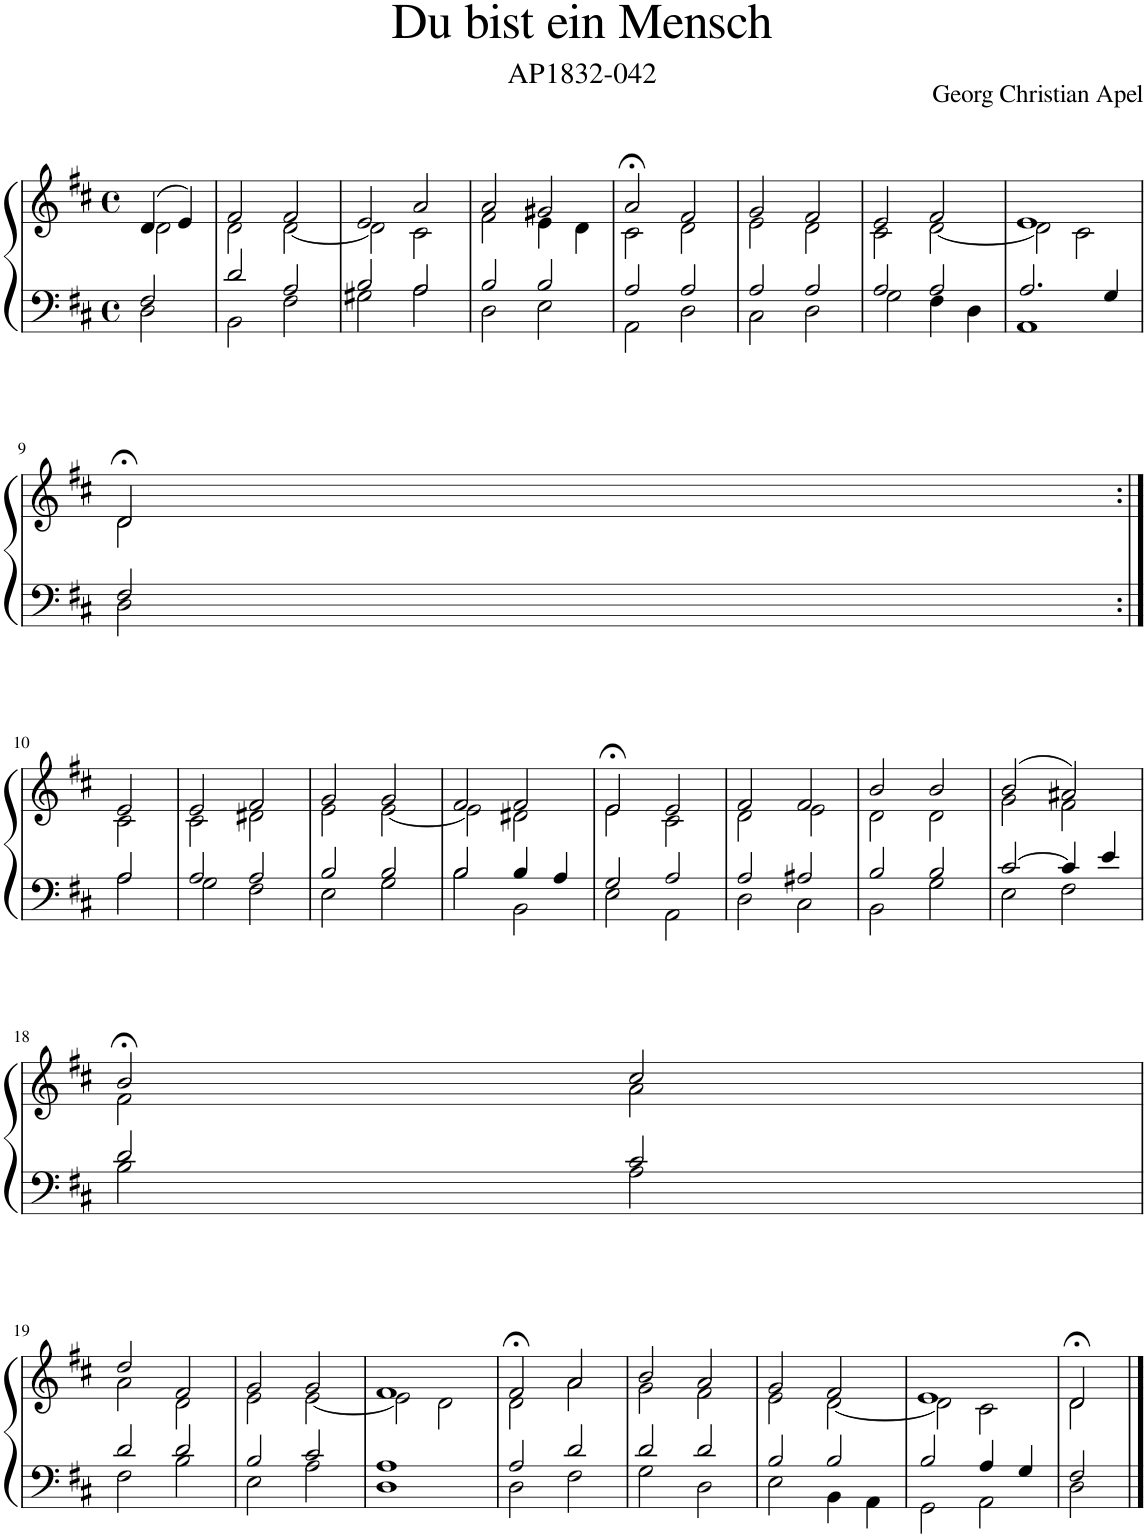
**kern	**kern
*part1	*part1
*staff2	*staff1
*I"Piano	*
*I'Pno.	*
*clefF4	*clefG2
*k[f#c#]	*k[f#c#]
*M4/4	*M4/4
*met(c)	*met(c)
=1	=1
*^	*^
2F#/	2D\	(4d/	2d\
.	.	4e/)	.
=2	=2	=2	=2
2d/	2BB\	2f#/	2d\
2A/	2F#\	2f#/	[2d\
=3	=3	=3	=3
2B/	2G#X\	2e/	2d\]
2A/	2A\	2a/	2c#\
=4	=4	=4	=4
2B/	2D\	2a/	2f#\
2B/	2E\	2g#X/	4e\
.	.	.	4d\
=5	=5	=5	=5
2A/	2AA\	2a;</	2c#\
2A/	2D\	2f#/	2d\
=6	=6	=6	=6
2A/	2C#\	2g/	2e\
2A/	2D\	2f#/	2d\
=7	=7	=7	=7
2A/	2G\	2e/	2c#\
2A/	4F#\	2f#/	[2d\
.	4D\	.	.
=8	=8	=8	=8
2.A/	1AA	1e	2d\]
.	.	.	2c#\
4G/	.	.	.
!!LO:LB:g=z	!!
=9	=9	=9	=9
2F#/	2D\	2d;</	2d\
!!LO:LB:g=z	!!
=10:|!	=10:|!	=10:|!	=10:|!
2A/	2A\	2e/	2c#\
=11	=11	=11	=11
2A/	2G\	2e/	2c#\
2A/	2F#\	2f#/	2d#X\
=12	=12	=12	=12
2B/	2E\	2g/	2e\
2B/	2G\	2g/	[2e\
=13	=13	=13	=13
2B/	2B\	2f#/	2e\]
4B/	2BB\	2f#/	2d#X\
4A/	.	.	.
=14	=14	=14	=14
2G/	2E\	2e;</	2e\
2A/	2AA\	2e/	2c#\
=15	=15	=15	=15
2A/	2D\	2f#/	2d\
2A#X/	2C#\	2f#/	2e\
=16	=16	=16	=16
2B/	2BB\	2b/	2d\
2B/	2G\	2b/	2d\
=17	=17	=17	=17
[2c#/	2E\	(2b/	2g\
4c#/]	2F#\	2a#X/)	2f#\
4e/	.	.	.
!!LO:LB:g=z	!!
=18	=18	=18	=18
2d/	2B\	2b;</	2f#\
2c#/	2A\	2cc#/	2a\
!!LO:LB:g=z	!!
=19	=19	=19	=19
2d/	2F#\	2dd/	2a\
2d/	2B\	2f#/	2d\
=20	=20	=20	=20
2B/	2E\	2g/	2e\
2c#/	2A\	2g/	[2e\
=21	=21	=21	=21
1A	1D	1f#	2e\]
.	.	.	2d\
=22	=22	=22	=22
2A/	2D\	2f#;</	2d\
2d/	2F#\	2a/	2a\
=23	=23	=23	=23
2d/	2G\	2b/	2g\
2d/	2D\	2a/	2f#\
=24	=24	=24	=24
2B/	2E\	2g/	2e\
2B/	4BB\	2f#/	[2d\
.	4AA\	.	.
=25	=25	=25	=25
2B/	2GG\	1e	2d\]
4A/	2AA\	.	2c#\
4G/	.	.	.
=26	=26	=26	=26
2F#/	2D\	2d;</	2d\
*v	*v	*	*
*	*v	*v
==	==
*-	*-
